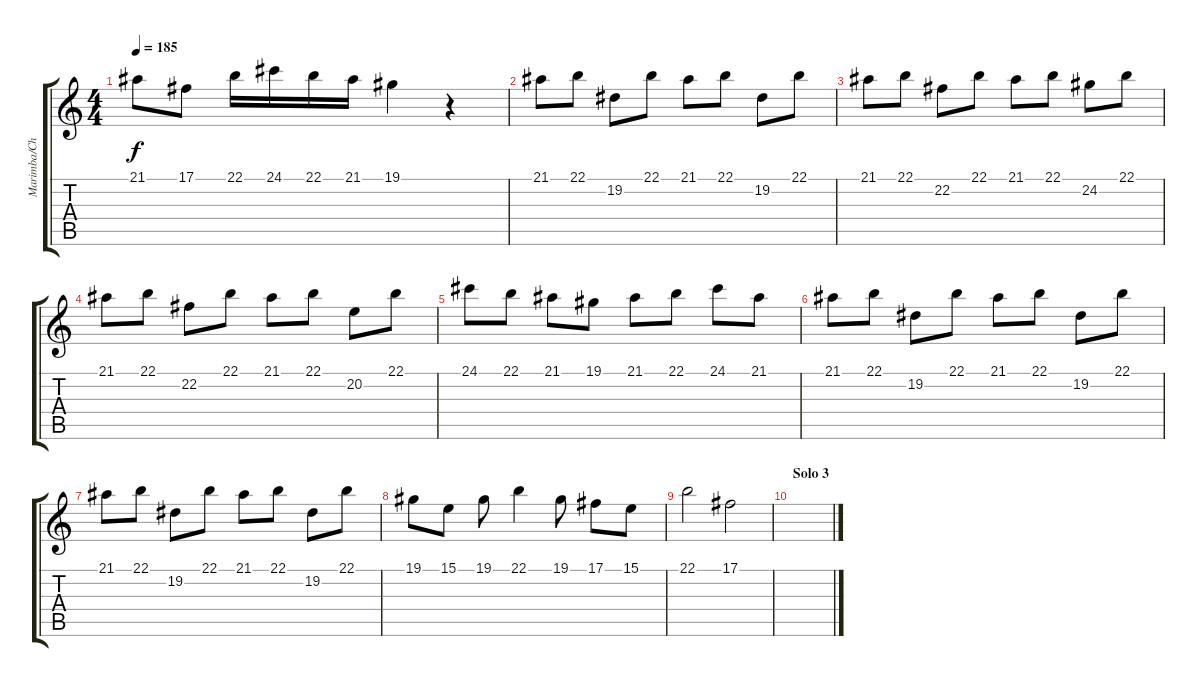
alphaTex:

\track ("Marimba/Church Organ" "Marimba/Ch") {instrument churchorgan}
\staff {score tabs}
\tuning (Db4 Ab3 E3 B2 Gb2 Db2) {hide}
\ts (4 4)
\tempo 185
\clef g2
\ks c
21.1.8{dy f} 17.1.8 22.1.16 24.1.16 22.1.16 21.1.16 19.1.4 r.4 |
21.1.8 22.1.8 19.2.8 22.1.8 21.1.8 22.1.8 19.2.8 22.1.8 |
21.1.8 22.1.8 22.2.8 22.1.8 21.1.8 22.1.8 24.2.8 22.1.8 |
21.1.8 22.1.8 22.2.8 22.1.8 21.1.8 22.1.8 20.2.8 22.1.8 |
24.1.8 22.1.8 21.1.8 19.1.8 21.1.8 22.1.8 24.1.8 21.1.8 |
21.1.8 22.1.8 19.2.8 22.1.8 21.1.8 22.1.8 19.2.8 22.1.8 |
21.1.8 22.1.8 19.2.8 22.1.8 21.1.8 22.1.8 19.2.8 22.1.8 |
19.1.8 15.1.8 19.1.8 22.1.4 19.1.8 17.1.8 15.1.8 |
22.1.2 17.1.2 |
\section ("" "Solo 3")
